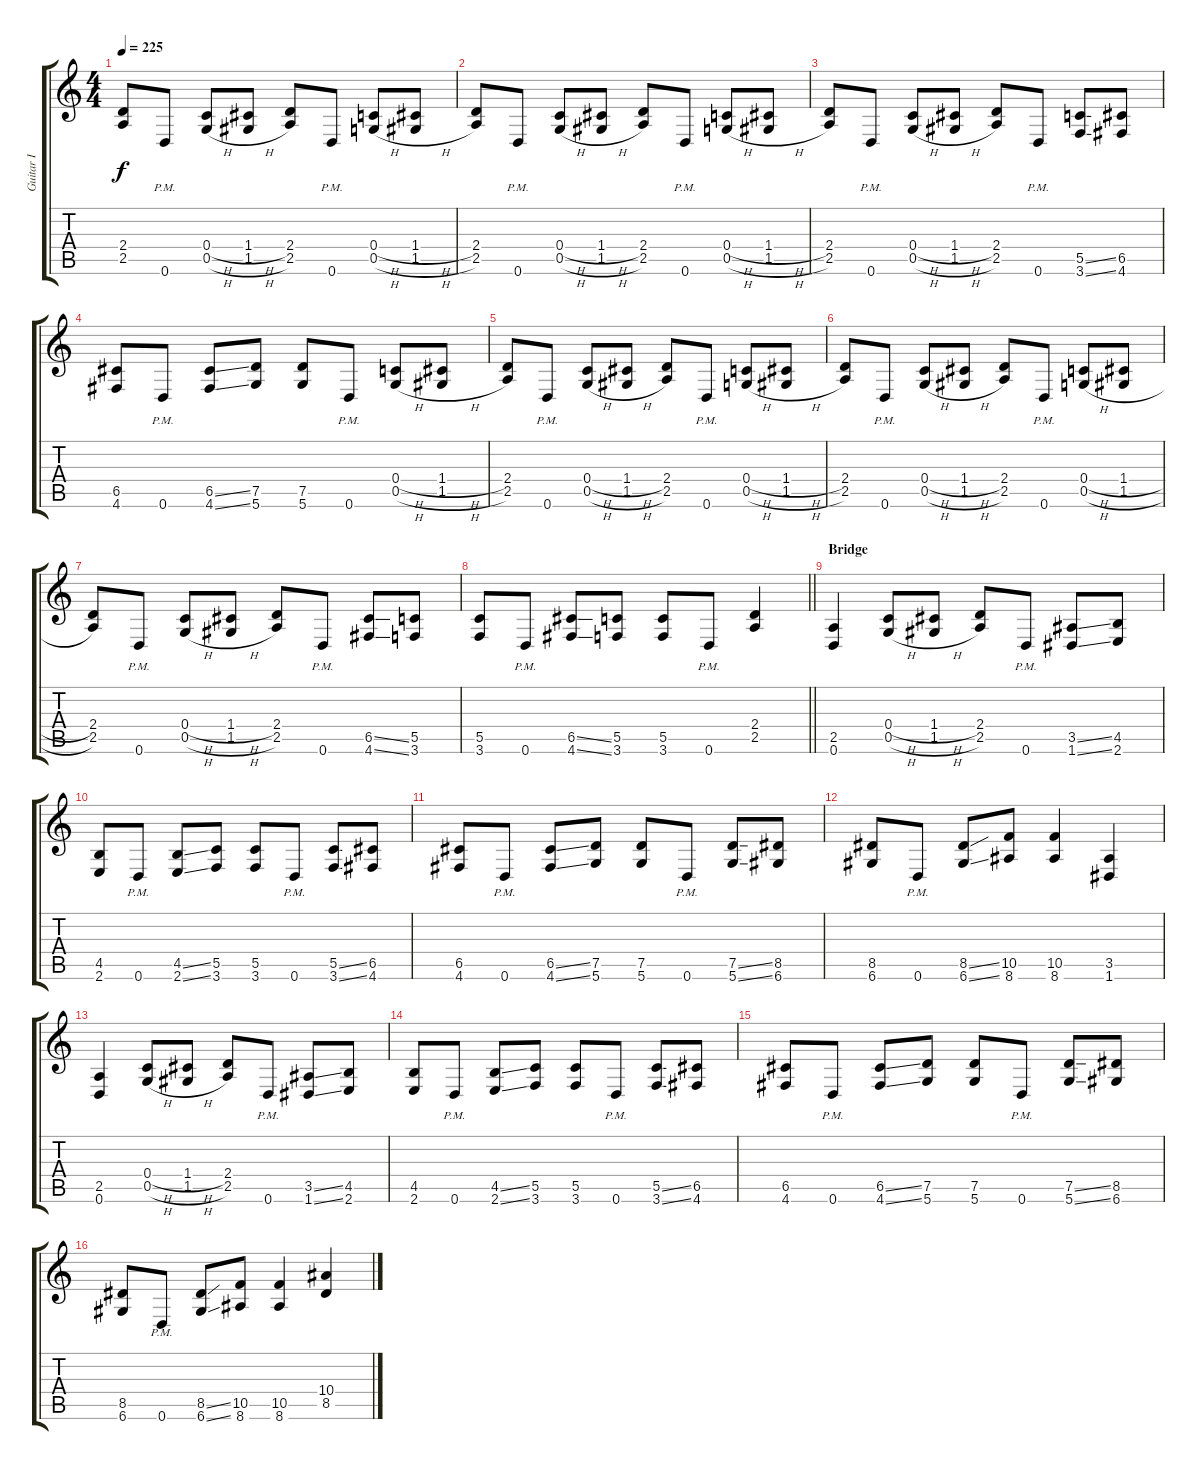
\track ("Guitar I" "Guitar I") {instrument distortionguitar}
\staff {score tabs}
\tuning (D4 A3 F3 C3 G2 D2) {hide}
\ts (4 4)
\tempo 225
\clef g2
\ks c
(2.4 2.5).8{dy f} 0.6{pm}.8 (0.4{h} 0.5{h}).8 (1.4{h} 1.5{h}).8 (2.4 2.5).8 0.6{pm}.8 (0.4{h} 0.5{h}).8 (1.4{h} 1.5{h}).8 |
(2.4 2.5).8 0.6{pm}.8 (0.4{h} 0.5{h}).8 (1.4{h} 1.5{h}).8 (2.4 2.5).8 0.6{pm}.8 (0.4{h} 0.5{h}).8 (1.4{h} 1.5{h}).8 |
(2.4 2.5).8 0.6{pm}.8 (0.4{h} 0.5{h}).8 (1.4{h} 1.5{h}).8 (2.4 2.5).8 0.6{pm}.8 (5.5{ss} 3.6{ss}).8 (6.5 4.6).8 |
(6.5 4.6).8 0.6{pm}.8 (6.5{ss} 4.6{ss}).8 (7.5 5.6).8 (7.5 5.6).8 0.6{pm}.8 (0.4{h} 0.5{h}).8 (1.4{h} 1.5{h}).8 |
(2.4 2.5).8 0.6{pm}.8 (0.4{h} 0.5{h}).8 (1.4{h} 1.5{h}).8 (2.4 2.5).8 0.6{pm}.8 (0.4{h} 0.5{h}).8 (1.4{h} 1.5{h}).8 |
(2.4 2.5).8 0.6{pm}.8 (0.4{h} 0.5{h}).8 (1.4{h} 1.5{h}).8 (2.4 2.5).8 0.6{pm}.8 (0.4{h} 0.5{h}).8 (1.4{h} 1.5{h}).8 |
(2.4 2.5).8 0.6{pm}.8 (0.4{h} 0.5{h}).8 (1.4{h} 1.5{h}).8 (2.4 2.5).8 0.6{pm}.8 (6.5{ss} 4.6{ss}).8 (5.5 3.6).8 |
\barLineRight lightlight
(5.5 3.6).8 0.6{pm}.8 (6.5{ss} 4.6{ss}).8 (5.5 3.6).8 (5.5 3.6).8 0.6{pm}.8 (2.4 2.5).4 |
\section ("" "Bridge")
(2.5 0.6).4 (0.4{h} 0.5{h}).8 (1.4{h} 1.5{h}).8 (2.4 2.5).8 0.6{pm}.8 (3.5{ss} 1.6{ss}).8 (4.5 2.6).8 |
(4.5 2.6).8 0.6{pm}.8 (4.5{ss} 2.6{ss}).8 (5.5 3.6).8 (5.5 3.6).8 0.6{pm}.8 (5.5{ss} 3.6{ss}).8 (6.5 4.6).8 |
(6.5 4.6).8 0.6{pm}.8 (6.5{ss} 4.6{ss}).8 (7.5 5.6).8 (7.5 5.6).8 0.6{pm}.8 (7.5{ss} 5.6{ss}).8 (8.5 6.6).8 |
(8.5 6.6).8 0.6{pm}.8 (8.5{ss} 6.6{ss}).8 (10.5 8.6).8 (10.5 8.6).4 (3.5 1.6).4 |
(2.5 0.6).4 (0.4{h} 0.5{h}).8 (1.4{h} 1.5{h}).8 (2.4 2.5).8 0.6{pm}.8 (3.5{ss} 1.6{ss}).8 (4.5 2.6).8 |
(4.5 2.6).8 0.6{pm}.8 (4.5{ss} 2.6{ss}).8 (5.5 3.6).8 (5.5 3.6).8 0.6{pm}.8 (5.5{ss} 3.6{ss}).8 (6.5 4.6).8 |
(6.5 4.6).8 0.6{pm}.8 (6.5{ss} 4.6{ss}).8 (7.5 5.6).8 (7.5 5.6).8 0.6{pm}.8 (7.5{ss} 5.6{ss}).8 (8.5 6.6).8 |
(8.5 6.6).8 0.6{pm}.8 (8.5{ss} 6.6{ss}).8 (10.5 8.6).8 (10.5 8.6).4 (10.4 8.5).4
